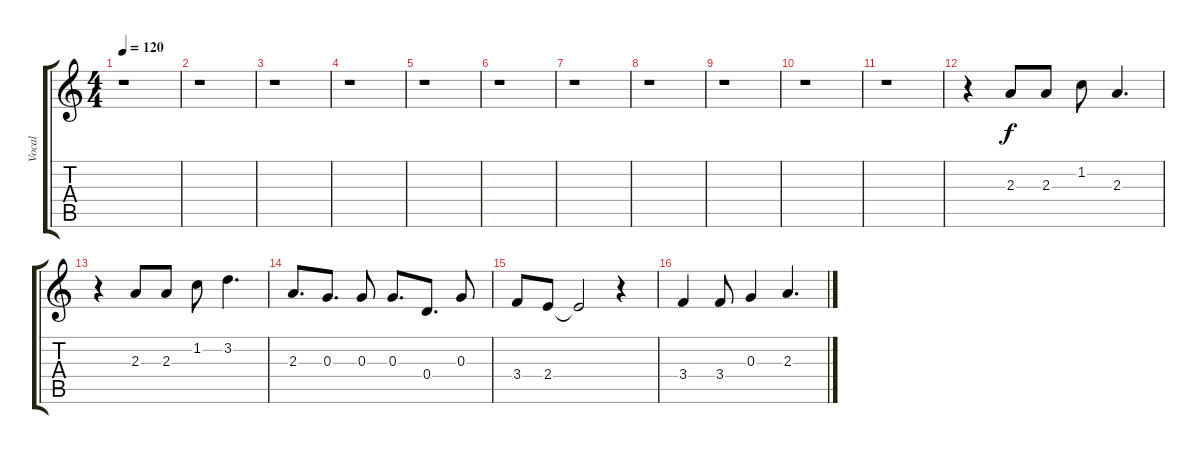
\track ("Vocal" "Vocal") {instrument banjo}
\staff {score tabs}
\tuning (E4 B3 G3 D3 A2 E2) {hide}
\displaytranspose 12
\ts (4 4)
\tempo 120
\clef g2
\ks c
r.1{dy f} |
r.1 |
r.1 |
r.1 |
r.1 |
r.1 |
r.1 |
r.1 |
r.1 |
r.1 |
r.1 |
r.4 2.3.8 2.3.8 1.2.8 2.3.4{d} |
r.4 2.3.8 2.3.8 1.2.8 3.2.4{d} |
2.3.8{d} 0.3.8{d} 0.3.8 0.3.8{d} 0.4.8{d} 0.3.8 |
3.4.8 2.4.8 2.4{t}.2 r.4 |
3.4.4 3.4.8 0.3.4 2.3.4{d}
